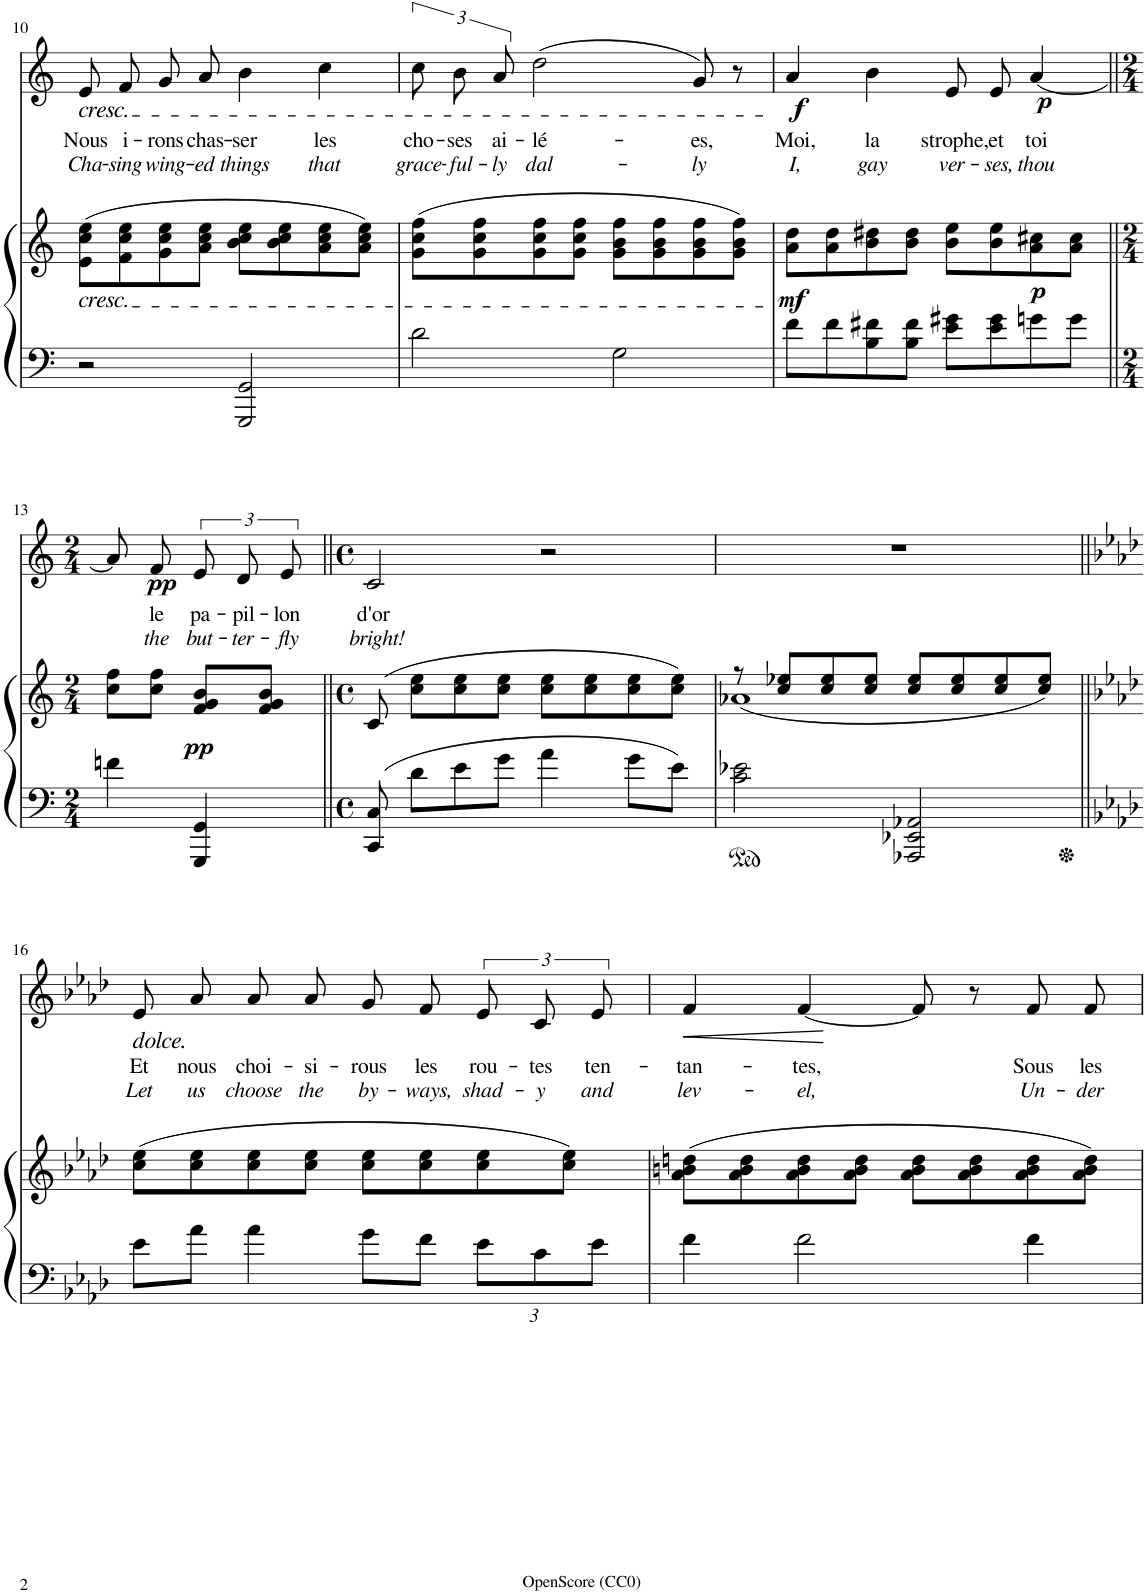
**kern	**kern	**dynam	**kern	**text	**text	**dynam
*part2	*part2	*part2	*part1	*part1	*part1	*part1
*staff3	*staff2	*staff2/3	*staff1	*staff1	*staff1	*staff1
*I"Piano	*	*	*I"Voice	*	*	*
*I'Pno	*	*	*	*	*	*
!!LO:PB:g=z
*clefF4	*clefG2	*	*clefG2	*	*	*
*k[]	*k[]	*	*k[]	*	*	*
*M4/4	*M4/4	*	*M4/4	*	*	*
=10	=10	=10	=10	=10	=10	=10
!	!	!	!LO:TX:b:i:t=cresc.	!	!	!
!	!LO:TX:b:i:t=cresc.	!	!	!	!	!
!	!	!	!	!LO:LY:b	!LO:LY:b	!
2r	(8e\ 8cc\ 8ee\L	.	8e/L	Nous	Cha-	.
!	!	!	!	!LO:LY:b	!LO:LY:b	!
.	8f\ 8cc\ 8ee\	.	8f/J	i-	-sing	.
!	!	!	!	!LO:LY:b	!LO:LY:b	!
.	8g\ 8cc\ 8ee\	.	8g/L	-rons	wing-	.
!	!	!	!	!LO:LY:b	!LO:LY:b	!
.	8a\ 8cc\ 8ee\J	.	8a/J	chas-	-ed	.
!	!	!	!	!LO:LY:b	!LO:LY:b	!
2GGG/ 2GG/	8b\ 8cc\ 8ee\L	.	4b\	-ser	things	.
.	8b\ 8cc\ 8ee\	.	.	.	.	.
!	!	!	!	!LO:LY:b	!LO:LY:b	!
.	8a\ 8cc\ 8ee\	.	4cc\	les	that	.
.	8a\ 8cc\ 8ee\J)	.	.	.	.	.
=11	=11	=11	=11	=11	=11	=11
!	!	!	!	!LO:LY:b	!LO:LY:b	!
2d\	(8g\ 8cc\ 8ff\L	.	12cc\L	cho-	grace-	.
!	!	!	!	!LO:LY:b	!LO:LY:b	!
.	.	.	12b\	-ses	-ful-	.
.	8g\ 8cc\ 8ff\	.	.	.	.	.
!	!	!	!	!LO:LY:b	!LO:LY:b	!
.	.	.	12a\J	ai-	-ly	.
!	!	!	!	!LO:LY:b	!LO:LY:b	!
.	8g\ 8cc\ 8ff\	.	(2dd\	lé-	dal-	.
.	8g\ 8cc\ 8ff\J	.	.	.	.	.
2G\	8g\ 8b\ 8ff\L	.	.	.	.	.
.	8g\ 8b\ 8ff\	.	.	.	.	.
!	!	!	!	!LO:LY:b	!LO:LY:b	!
.	8g\ 8b\ 8ff\	.	8g/)	-es,	-ly	.
.	8g\ 8b\ 8ff\J)	.	8r	.	.	.
=12	=12	=12	=12	=12	=12	=12
!	!	!LO:DY:b	!	!LO:LY:b	!LO:LY:b	!LO:DY:b
8f\L	8a\ 8dd\L	mf	4a/	Moi,	I,	f
8f\	8a\ 8dd\	.	.	.	.	.
!	!	!	!	!LO:LY:b	!LO:LY:b	!
8B\ 8f#X\	8b\ 8dd#X\	.	4b\	la	gay	.
8B\ 8f#\J	8b\ 8dd#\J	.	.	.	.	.
!	!	!	!	!LO:LY:b	!LO:LY:b	!
8e\ 8g#X\L	8b\ 8ee\L	.	8e/L	strophe,	ver-	.
!	!	!	!	!LO:LY:b	!LO:LY:b	!
8e\ 8g#\	8b\ 8ee\	.	8e/J	et	-ses,	.
!	!	!LO:DY:b	!	!LO:LY:b	!LO:LY:b	!LO:DY:b
8gn\	8a\ 8cc#X\	p	[4a/	toi	thou	p
8g\J	8a\ 8cc#\J	.	.	.	.	.
!!LO:LB:g=z
=13||	=13||	=13||	=13||	=13||	=13||	=13||
*M2/4	*M2/4	*	*M2/4	*	*	*
4fn\	8cc\ 8ff\L	.	8a/L]	.	.	.
!	!	!	!	!LO:LY:b	!LO:LY:b	!LO:DY:b
.	8cc\ 8ff\J	.	8f/J	le	the	pp
!	!	!LO:DY:b	!	!LO:LY:b	!LO:LY:b	!
4GGG/ 4GG/	8f/ 8g/ 8b/L	pp	12e/L	pa-	but-	.
!	!	!	!	!LO:LY:b	!LO:LY:b	!
.	.	.	12d/	-pil-	-ter-	.
.	8f/ 8g/ 8b/J	.	.	.	.	.
!	!	!	!	!LO:LY:b	!LO:LY:b	!
.	.	.	12e/J	-lon	-fly	.
=14||	=14||	=14||	=14||	=14||	=14||	=14||
*M4/4	*M4/4	*	*M4/4	*	*	*
*met(c)	*met(c)	*	*met(c)	*	*	*
!	!	!	!	!LO:LY:b	!LO:LY:b	!
8CC/ 8C/	(8c/	.	2c/	d'or	bright!	.
8d\L	8cc\ 8ee\L	.	.	.	.	.
8e\	8cc\ 8ee\	.	.	.	.	.
8g\J	8cc\ 8ee\J	.	.	.	.	.
4a\	8cc\ 8ee\L	.	2r	.	.	.
.	8cc\ 8ee\	.	.	.	.	.
8g\L	8cc\ 8ee\	.	.	.	.	.
8e\J	8cc\ 8ee\J)	.	.	.	.	.
=15	=15	=15	=15	=15	=15	=15
*	*^	*	*	*	*	*
2c\ 2e-X\	8r	(1a-X	.	1r	.	.	.
.	8cc/ 8ee-X/L	.	.	.	.	.	.
.	8cc/ 8ee-/	.	.	.	.	.	.
.	8cc/ 8ee-/J	.	.	.	.	.	.
2AAA-X/ 2EE-X/ 2AA-X/	8cc/ 8ee-/L	.	.	.	.	.	.
.	8cc/ 8ee-/	.	.	.	.	.	.
.	8cc/ 8ee-/	.	.	.	.	.	.
.	(8cc/ 8ee-/J	.	.	.	.	.	.
*	*v	*v	*	*	*	*	*
!!LO:LB:g=z
=16||	=16||	=16||	=16||	=16||	=16||	=16||
*k[b-e-a-d-]	*k[b-e-a-d-]	*	*k[b-e-a-d-]	*	*	*
!	!	!	!LO:TX:b:i:t=dolce.	!	!	!
!	!	!	!	!LO:LY:b	!LO:LY:b	!
8e-\L	8cc\ 8ee-\L	.	8e-/L	Et	Let	.
!	!	!	!	!LO:LY:b	!LO:LY:b	!
8a-\J	8cc\ 8ee-\	.	8a-/J	nous	us	.
!	!	!	!	!LO:LY:b	!LO:LY:b	!
4a-\	8cc\ 8ee-\	.	8a-/L	choi-	choose	.
!	!	!	!	!LO:LY:b	!LO:LY:b	!
.	8cc\ 8ee-\J	.	8a-/J	-si-	the	.
!	!	!	!	!LO:LY:b	!LO:LY:b	!
8g\L	8cc\ 8ee-\L	.	8g/L	-rous	by-	.
!	!	!	!	!LO:LY:b	!LO:LY:b	!
8f\J	8cc\ 8ee-\	.	8f/J	les	-ways,	.
*Xbrackettup	*	*	*	*	*	*
!	!	!	!	!LO:LY:b	!LO:LY:b	!
12e-\L	8cc\ 8ee-\	.	12e-/L	rou-	shad-	.
!	!	!	!	!LO:LY:b	!LO:LY:b	!
12c\	.	.	12c/	-tes	-y	.
.	8cc\ 8ee-\J)	.	.	.	.	.
!	!	!	!	!LO:LY:b	!LO:LY:b	!
12e-\J	.	.	12e-/J	ten-	and	.
=17	=17	=17	=17	=17	=17	=17
!	!	!	!	!LO:LY:b	!LO:LY:b	!LO:HP:b
4f\	(8a-\ 8bn\ 8ddn\L	.	4f/	-tan-	lev-	<
.	8a-\ 8b\ 8dd\	.	.	.	.	.
!	!	!	!	!LO:LY:b	!LO:LY:b	!
2f\	8a-\ 8b\ 8dd\	.	[4f/	-tes,	-el,	.
.	8a-\ 8b\ 8dd\J	.	.	.	.	.
.	8a-\ 8b\ 8dd\L	.	8f/]	.	.	[
.	8a-\ 8b\ 8dd\	.	8r	.	.	.
!	!	!	!	!LO:LY:b	!LO:LY:b	!
4f\	8a-\ 8b\ 8dd\	.	8f/L	Sous	Un-	.
!	!	!	!	!LO:LY:b	!LO:LY:b	!
.	8a-\ 8b\ 8dd\J)	.	8f/J	les	-der	.
=	=	=	=	=	=	=
*-	*-	*-	*-	*-	*-	*-
